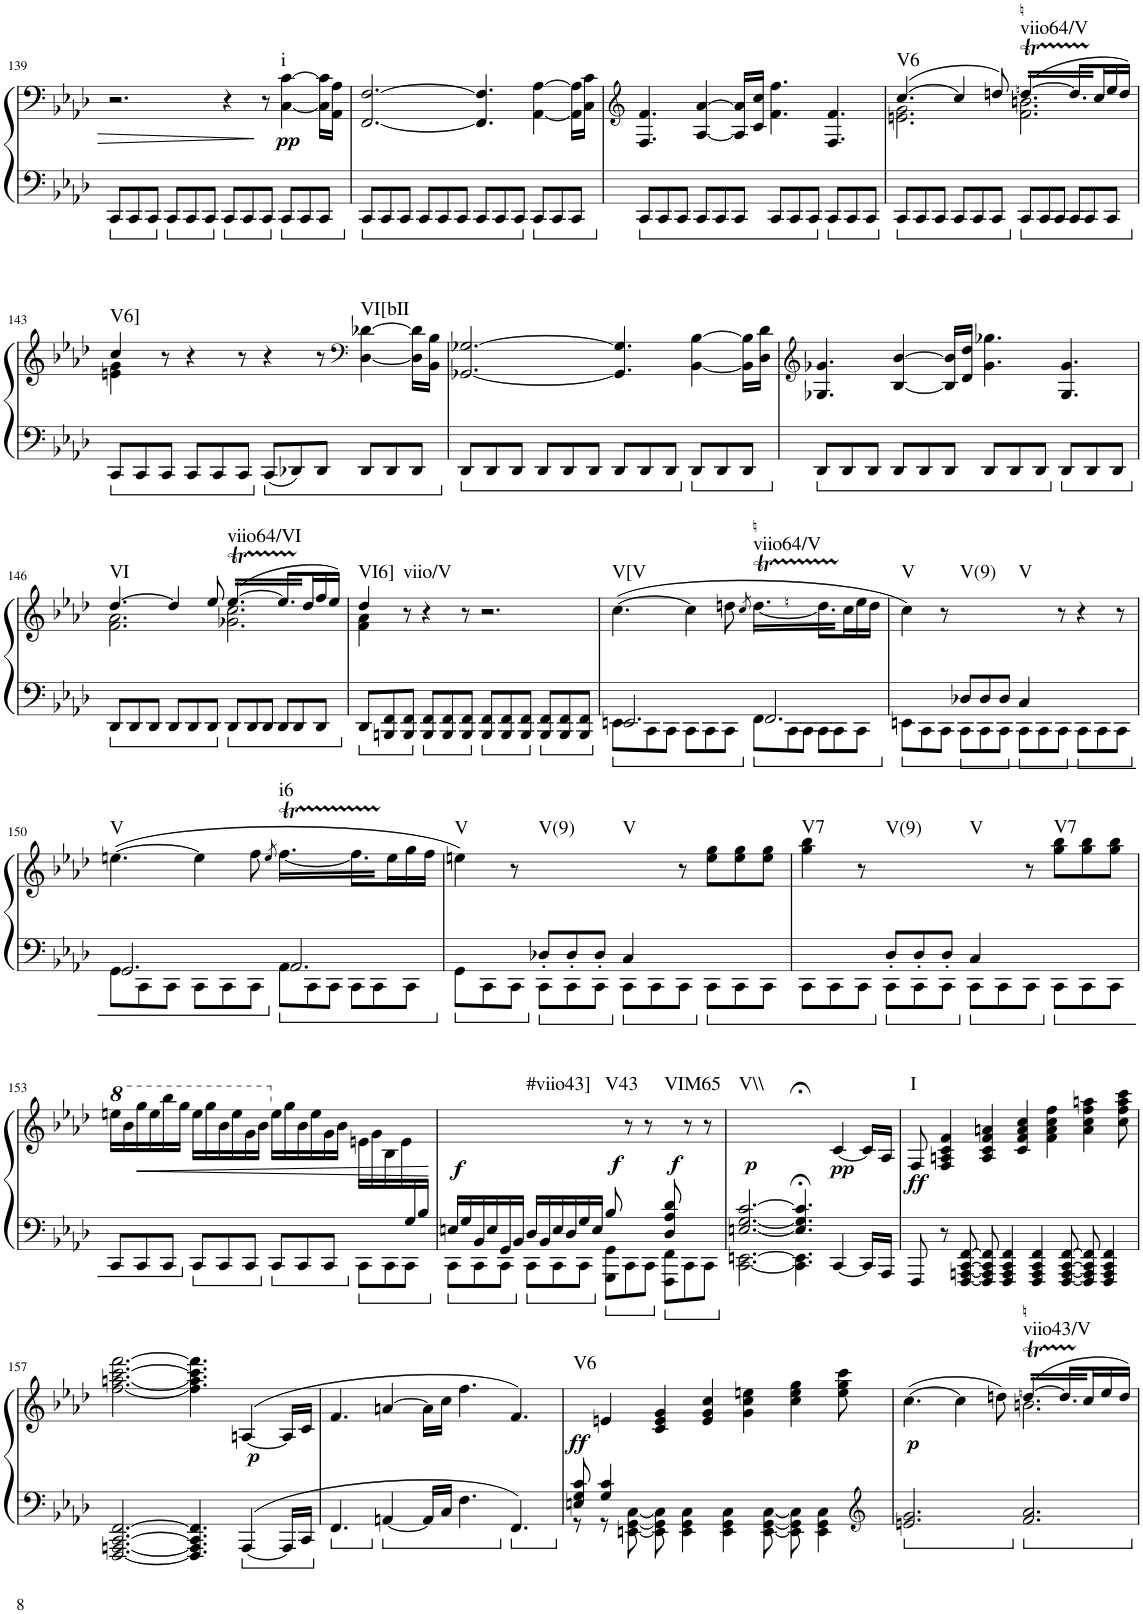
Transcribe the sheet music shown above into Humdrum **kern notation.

**kern	**kern	**dynam	**harte
*part1	*part1	*part1	*part1
*staff2	*staff1	*staff1/2	*
*I"Piano	*	*	*
*I'Pno.	*	*	*
!!LO:PB:g=z
*clefF4	*clefF4	*	*
*k[b-e-a-d-]	*k[b-e-a-d-]	*	*
*M12/8	*M12/8	*	*
=139	=139	=139	=139
8CC/L	2.r	.	.
8CC/	.	.	.
8CC/J	.	.	.
8CC/L	.	.	.
8CC/	.	.	.
8CC/J	.	.	.
8CC/L	4r	.	.
8CC/	.	.	.
8CC/J	8r	.	.
!	!	!LO:DY:b	!LO:H:kt=i
8CC/L	[4C\ [4c\	pp	N
8CC/	.	.	.
8CC/J	16C\] 16c\]LL	.	.
.	16AA-\ 16A-\JJ	.	.
=140	=140	=140	=140
8CC/L	[2.FF/ [2.F/	.	.
8CC/	.	.	.
8CC/J	.	.	.
8CC/L	.	.	.
8CC/	.	.	.
8CC/J	.	.	.
8CC/L	4.FF/] 4.F/]	.	.
8CC/	.	.	.
8CC/J	.	.	.
8CC/L	[4AA-\ [4A-\	.	.
8CC/	.	.	.
8CC/J	16AA-\] 16A-\]LL	.	.
.	16C\ 16c\JJ	.	.
=141	=141	=141	=141
*	*clefG2	*	*
8CC/L	4.F/ 4.f/	.	.
8CC/	.	.	.
8CC/J	.	.	.
8CC/L	[4A-/ [4a-/	.	.
8CC/	.	.	.
8CC/J	16A-/] 16a-/]LL	.	.
.	16c/ 16cc/JJ	.	.
8CC/L	4.f\ 4.ff\	.	.
8CC/	.	.	.
8CC/J	.	.	.
8CC/L	4.F/ 4.f/	.	.
8CC/	.	.	.
8CC/J	.	.	.
=142	=142	=142	=142
*	*^	*	*
*	*	*^	*	*
!	!	!	!	!	!LO:H:kt=V6
8CC/L	([4.cc/	2.en\ 2.g\	2.ryy	.	N
8CC/	.	.	.	.	.
8CC/J	.	.	.	.	.
8CC/L	4cc/]	.	.	.	.
8CC/	.	.	.	.	.
8CC/J	8ddn/)	.	.	.	.
!	!	!	!	!	!LO:H:kt=viio64/V
8CC/L	([4.ddt/	2.f\ 2.bn\	16een!LL	.	N
.	.	.	16dd!	.	.
*	*	*	*Xtuplet	*	*
8CC/	.	.	24ee!	.	.
.	.	.	24dd!	.	.
.	.	.	24ee!	.	.
8CC/J	.	.	24dd!	.	.
.	.	.	24ee!	.	.
.	.	.	24dd!	.	.
8CC/L	8.ddTTT/L]	.	24ee!	.	.
.	.	.	24dd!	.	.
.	.	.	24ee!	.	.
8CC/	.	.	16dd!JJ	.	.
.	16cc/L	.	8.ryy	.	.
8CC/J	16ee/	.	.	.	.
.	16dd/JJ)	.	.	.	.
*	*	*v	*v	*	*
!!LO:LB:g=z
=143	=143	=143	=143	=143
!	!	!	!	!LO:H:kt=V6]
8CC/L	4cc/	4en\ 4g\	.	N
8CC/	.	.	.	.
8CC/J	8r	8ryy	.	.
8CC/L	4r	4ryy	.	.
8CC/	.	.	.	.
8CC/J	8r	8ryy	.	.
8CC/L	4r	4ryy	.	.
8DD-X/	.	.	.	.
8DD-/J	8r	8ryy	.	.
*	*clefF4	*	*	*
!	!	!	!	!LO:H:kt=VI[bII
8DD-/L	[4D-\ [4d-X\	4.ryy	.	N
8DD-/	.	.	.	.
8DD-/J	16D-\] 16d-\]LL	.	.	.
.	16BB-\ 16B-\JJ	.	.	.
*	*v	*v	*	*
=144	=144	=144	=144
8DD-/L	[2.GG-X/ [2.G-X/	.	.
8DD-/	.	.	.
8DD-/J	.	.	.
8DD-/L	.	.	.
8DD-/	.	.	.
8DD-/J	.	.	.
8DD-/L	4.GG-/] 4.G-/]	.	.
8DD-/	.	.	.
8DD-/J	.	.	.
8DD-/L	[4BB-\ [4B-\	.	.
8DD-/	.	.	.
8DD-/J	16BB-\] 16B-\]LL	.	.
.	16D-\ 16d-\JJ	.	.
=145	=145	=145	=145
*	*clefG2	*	*
8DD-/L	4.G-X/ 4.g-X/	.	.
8DD-/	.	.	.
8DD-/J	.	.	.
8DD-/L	[4B-/ [4b-/	.	.
8DD-/	.	.	.
8DD-/J	16B-/] 16b-/]LL	.	.
.	16d-/ 16dd-/JJ	.	.
8DD-/L	4.g-\ 4.gg-X\	.	.
8DD-/	.	.	.
8DD-/J	.	.	.
8DD-/L	4.G-/ 4.g-/	.	.
8DD-/	.	.	.
8DD-/J	.	.	.
!!LO:LB:g=z
=146	=146	=146	=146
*	*^	*	*
*	*	*^	*	*
!	!	!	!	!	!LO:H:kt=VI
8DD-/L	[4.dd-/	2.f\ 2.a-\	2.ryy	.	N
8DD-/	.	.	.	.	.
8DD-/J	.	.	.	.	.
8DD-/L	4dd-/]	.	.	.	.
8DD-/	.	.	.	.	.
8DD-/J	8ee-/	.	.	.	.
!	!	!	!	!	!LO:H:kt=viio64/VI
8DD-/L	([4.ee-T/	2.g-X\ 2.cc\	16ff!LL	.	N
.	.	.	16ee-!	.	.
8DD-/	.	.	24ff!	.	.
.	.	.	24ee-!	.	.
.	.	.	24ff!	.	.
8DD-/J	.	.	24ee-!	.	.
.	.	.	24ff!	.	.
.	.	.	24ee-!	.	.
8DD-/L	8.ee-TTT/L]	.	24ff!	.	.
.	.	.	24ee-!	.	.
.	.	.	24ff!	.	.
8DD-/	.	.	16ee-!JJ	.	.
.	16dd-/L	.	8.ryy	.	.
8DD-/J	16ff/	.	.	.	.
.	16ee-/JJ)	.	.	.	.
*	*	*v	*v	*	*
=147	=147	=147	=147	=147
!	!	!	!	!LO:H:kt=VI6]
8DD-/L	4dd-/	4f\ 4a-\	.	N
8BBBn/ 8FF/	.	.	.	.
!	!	!	!	!LO:H:kt=viio/V
8BBB/ 8FF/J	8r	8ryy	.	N
8BBB/ 8FF/L	4r	4ryy	.	.
8BBB/ 8FF/	.	.	.	.
8BBB/ 8FF/J	8r	8ryy	.	.
8BBB/ 8FF/L	2.r	2.ryy	.	.
8BBB/ 8FF/	.	.	.	.
8BBB/ 8FF/J	.	.	.	.
8BBB/ 8FF/L	.	.	.	.
8BBB/ 8FF/	.	.	.	.
8BBB/ 8FF/J	.	.	.	.
=148	=148	=148	=148	=148
*^	*	*	*	*
!	!	!	!	!	!LO:H:kt=V[V
2.EEn/	8EE\L	([4.cc\	2.ryy	.	N
.	8CC\	.	.	.	.
.	8CC\J	.	.	.	.
.	8CC\L	4cc\]	.	.	.
.	8CC\	.	.	.	.
.	8CC\J	8ddn\	.	.	.
.	.	8qcc/	.	.	.
!	!	!	!	!	!LO:H:kt=viio64/V
2.FF/	8FF\L	[4.ddt\	16cc!LL	.	N
.	.	.	16dd!	.	.
.	8CC\	.	24een!	.	.
.	.	.	24dd!	.	.
.	.	.	24ee!	.	.
.	8CC\J	.	24dd!	.	.
.	.	.	24ee!	.	.
.	.	.	24dd!	.	.
.	8CC\L	8.ddTTT\L]	24ee!	.	.
.	.	.	24dd!	.	.
.	.	.	24ee!	.	.
.	8CC\	.	16dd!JJ	.	.
.	.	16cc\L	8.ryy	.	.
.	8CC\J	16ee\	.	.	.
.	.	16dd\JJ	.	.	.
*	*	*v	*v	*	*
=149	=149	=149	=149	=149
*	*^	*	*	*
!	!	!	!	!	!LO:H:kt=V
4.ryy	1.ryy	8EEn\L	4cc\)	.	N
.	.	8CC\	.	.	.
.	.	8CC\J	8r	.	.
!	!	!	!	!	!LO:H:kt=V(9)
8D-X/L	.	8CC\L	4.ryy	.	N
8D-/	.	8CC\	.	.	.
8D-/J	.	8CC\J	.	.	.
!	!	!	!	!	!LO:H:kt=V
4C/	.	8CC\L	4ryy	.	N
.	.	8CC\	.	.	.
2ryy	.	8CC\J	8r	.	.
.	.	8CC\L	4r	.	.
.	.	8CC\	.	.	.
.	.	8CC\J	8r	.	.
!!LO:LB:g=z
=150	=150	=150	=150	=150	=150
*	*	*	*^	*	*
!	!	!	!	!	!	!LO:H:kt=V
*	*v	*v	*	*	*	*
2.GG/	8GG\L	([4.een\	2.ryy	.	N
.	8CC\	.	.	.	.
.	8CC\J	.	.	.	.
.	8CC\L	4ee\]	.	.	.
.	8CC\	.	.	.	.
.	8CC\J	8ff\	.	.	.
.	.	8qee/	.	.	.
!	!	!	!	!	!LO:H:kt=i6
2.AA-/	8AA-\L	[4.ffT\	16ee!LL	.	N
.	.	.	16ff!	.	.
.	8CC\	.	24gg!	.	.
.	.	.	24ff!	.	.
.	.	.	24gg!	.	.
.	8CC\J	.	24ff!	.	.
.	.	.	24gg!	.	.
.	.	.	24ff!	.	.
.	8CC\L	8.ffTTT\L]	24gg!	.	.
.	.	.	24ff!	.	.
.	.	.	24gg!	.	.
.	8CC\	.	16ff!JJ	.	.
.	.	16ee\L	8.ryy	.	.
.	8CC\J	16gg\	.	.	.
.	.	16ff\JJ	.	.	.
*	*	*v	*v	*	*
=151	=151	=151	=151	=151
*	*^	*	*	*
!	!	!	!	!	!LO:H:kt=V
4.ryy	1.ryy	8GG\L	4een\)	.	N
.	.	8CC\	.	.	.
.	.	8CC\J	8r	.	.
!	!	!	!	!	!LO:H:kt=V(9)
8D-X'/L	.	8CC\L	4.ryy	.	N
8D-'/	.	8CC\	.	.	.
8D-'/J	.	8CC\J	.	.	.
!	!	!	!	!	!LO:H:kt=V
4C/	.	8CC\L	4ryy	.	N
.	.	8CC\	.	.	.
2ryy	.	8CC\J	8r	.	.
.	.	8CC\L	8ee\ 8gg\L	.	.
.	.	8CC\	8ee\ 8gg\	.	.
.	.	8CC\J	8ee\ 8gg\J	.	.
=152	=152	=152	=152	=152	=152
!	!	!	!	!	!LO:H:kt=V7
4.ryy	8ryy	8CC\L	4gg\ 4bb-\	.	N
.	8ryy	8CC\	.	.	.
.	4ryy	8CC\J	8r	.	.
!	!	!	!	!	!LO:H:kt=V(9)
8D-'/L	.	8CC\L	4.ryy	.	N
8D-'/	1ryy	8CC\	.	.	.
8D-'/J	.	8CC\J	.	.	.
!	!	!	!	!	!LO:H:kt=V
4C/	.	8CC\L	4ryy	.	N
.	.	8CC\	.	.	.
2ryy	.	8CC\J	8r	.	.
!	!	!	!	!	!LO:H:kt=V7
.	.	8CC\L	8gg\ 8bb-\L	.	N
.	.	8CC\	8gg\ 8bb-\	.	.
.	.	8CC\J	8gg\ 8bb-\J	.	.
*	*v	*v	*	*	*
!!LO:LB:g=z
=153	=153	=153	=153	=153
*	*	*8va	*	*
4.ryy	8CC/L	16eeen\LL	.	.
.	.	16bb-\	.	.
!	!	!	!LO:HP:b	!
.	8CC/	16ggg\	<	.
.	.	16eee\	.	.
.	8CC/J	16bbb-\	.	.
.	.	16ggg\JJ	.	.
.	8CC/L	16eee\LL	.	.
.	.	16ggg\	.	.
.	8CC/	16bb-\	.	.
.	.	16eee\	.	.
.	8CC/J	16gg\	.	.
.	.	16bb-\JJ	.	.
*	*	*X8va	*	*
.	8CC/L	16ee\LL	.	.
.	.	16gg\	.	.
.	8CC/	16b-\	.	.
.	.	16ee\	.	.
.	8CC/J	16g\	.	.
.	.	16b-\JJ	.	.
.	8CC\L	16en\LL	.	.
.	.	16g\	.	.
.	8CC\	16B-\	.	.
.	.	16e\	.	.
16G/	8CC\J	8ryy	.	.
16B-/JJ	.	.	.	.
*v	*v	*	*	*
.	.	[	.
=154	=154	=154	=154
*^	*	*	*
!	!	!	!LO:DY:b	!
16En/LL	8CC\L	4.ryy	f	.
16G/	.	.	.	.
16BB-/	8CC\	.	.	.
16E/	.	.	.	.
16GG/	8CC\J	.	.	.
16BB-/JJ	.	.	.	.
!	!	!	!	!LO:H:kt=#viio43]
16D-/LL	8CC\L	4.ryy	.	N
16BB-/	.	.	.	.
16E/	8CC\	.	.	.
16D-/	.	.	.	.
16G/	8CC\J	.	.	.
16E/JJ	.	.	.	.
!	!	!	!LO:DY:b	!LO:H:kt=V43
8B-/	8GGG\ 8GG\L	8ryy	f	N
4ryy	8CC\	8r	.	.
.	8CC\J	8r	.	.
!	!	!	!LO:DY:b	!LO:H:kt=VIM65
8D-/ 8A-/ 8d-/	8FFF\ 8FF\L	8ryy	f	N
4ryy	8CC\	8r	.	.
.	8CC\J	8r	.	.
=155	=155	=155	=155	=155
!	!	!	!LO:DY:b	!LO:H:kt=V\\
[2.En/ [2.G/ [2.c/	[2.CC\ [2.EEn\	8ryy	p	N
4.E/];< 4.G/];< 4.c/];<	4.CC\];< 4.EE\];<	.	.	.
!	!	!	!LO:DY:b	!
4.ryy	[4CC/	[4c/	pp	.
.	16CC/LL]	16c/LL]	.	.
.	16AAA-/JJ	16A-/JJ	.	.
=156	=156	=156	=156	=156
!	!	!	!LO:DY:b	!LO:H:kt=I
*v	*v	*	*	*
8FFF/	8F/	ff	N
8r	4F/ 4An/ 4c/ 4f/	.	.
[8FFF/ [8AAAn/ [8CC/ [8FF/	.	.	.
8FFF/] 8AAA/] 8CC/] 8FF/]	4A/ 4c/ 4f/ 4an/	.	.
4FFF/ 4AAA/ 4CC/ 4FF/	.	.	.
.	4c/ 4f/ 4a/ 4cc/	.	.
4FFF/ 4AAA/ 4CC/ 4FF/	.	.	.
.	4f\ 4a\ 4cc\ 4ff\	.	.
[8FFF/ [8AAA/ [8CC/ [8FF/	.	.	.
8FFF/] 8AAA/] 8CC/] 8FF/]	4a\ 4cc\ 4ff\ 4aan\	.	.
4FFF/ 4AAA/ 4CC/ 4FF/	.	.	.
.	8cc\ 8ff\ 8aa\ 8ccc\	.	.
!!LO:LB:g=z
=157	=157	=157	=157
[2.FFF/ [2.AAAn/ [2.CC/ [2.FF/	[2.ff\ [2.aan\ [2.ccc\ [2.fff\	.	.
4.FFF/] 4.AAA/] 4.CC/] 4.FF/]	4.ff\] 4.aa\] 4.ccc\] 4.fff\]	.	.
!	!	!LO:DY:b	!
[4AAA/	([4An/	p	.
16AAA/LL]	16A/LL]	.	.
16CC/JJ	16c/JJ	.	.
=158	=158	=158	=158
4.FF/	4.f/	.	.
[4AAn/	[4an/	.	.
16AA/LL]	16a\LL]	.	.
16C/JJ	16cc\JJ	.	.
4.F\	4.ff\	.	.
4.FF/	4.f/)	.	.
=159	=159	=159	=159
*^	*	*	*
!	!	!	!LO:DY:b	!LO:H:kt=V6
8En/ 8G/ 8c/	8r	8ryy	ff	N
4G/ 4c/	8r	4en/	.	.
.	[8EEn\ [8GG\ [8C\	.	.	.
4ryy	8EE\] 8GG\] 8C\]	4c/ 4e/ 4g/	.	.
.	4EE\ 4GG\ 4C\	.	.	.
8ryy	.	4e/ 4g/ 4cc/	.	.
2.ryy	4EE\ 4GG\ 4C\	.	.	.
.	.	4g\ 4cc\ 4een\	.	.
.	[8EE\ [8GG\ [8C\	.	.	.
.	8EE\] 8GG\] 8C\]	4cc\ 4ee\ 4gg\	.	.
.	4EE\ 4GG\ 4C\	.	.	.
.	.	8ee\ 8gg\ 8ccc\	.	.
*clefG2	*	*	*	*
8ryy	8ryy	8ryy	.	.
=160	=160	=160	=160	=160
*	*	*^	*	*
*	*	*	*^	*	*
!	!	!	!	!	!LO:DY:b	!
*v	*v	*	*	*	*	*
2.en/ 2.g/	([4.cc\	2.ryy	2.ryy	p	.
.	4cc\]	.	.	.	.
.	8ddn\)	.	.	.	.
!	!	!	!	!	!LO:H:kt=viio43/V
2.f/ 2.a-/	([4.ddt/	2.bn\	16een!LL	.	N
.	.	.	16dd!	.	.
.	.	.	24ee!	.	.
.	.	.	24dd!	.	.
.	.	.	24ee!	.	.
.	.	.	24dd!	.	.
.	.	.	24ee!	.	.
.	.	.	24dd!	.	.
.	8.ddTTT/L]	.	24ee!	.	.
.	.	.	24dd!	.	.
.	.	.	24ee!	.	.
.	.	.	16dd!JJ	.	.
.	16cc/L	.	8.ryy	.	.
.	16ee/	.	.	.	.
.	16dd/JJ)	.	.	.	.
*	*v	*v	*v	*	*
=	=	=	=
*-	*-	*-	*-
